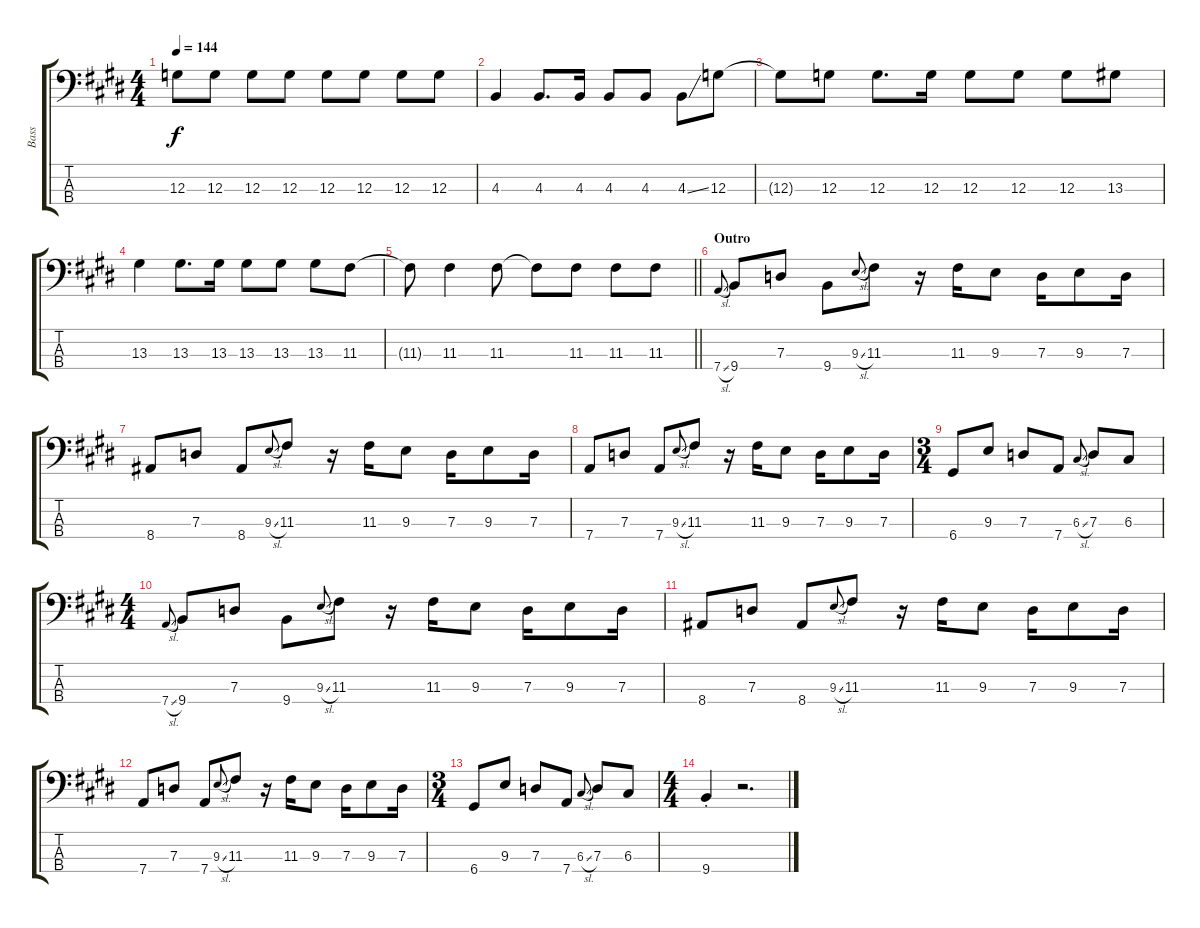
\track ("Bass" "Bass") {instrument electricbasspick}
\staff {score tabs}
\tuning (F2 C2 G1 D1) {hide}
\ts (4 4)
\tempo 144
\clef f4
\ks c#minor
12.3{t}.8{dy f} 12.3.8 12.3.8 12.3.8 12.3.8 12.3.8 12.3.8 12.3.8 |
4.3.4 4.3.8{d} 4.3.16 4.3.8 4.3.8 4.3{ss}.8 12.3.8 |
12.3{t}.8 12.3.8 12.3.8{d} 12.3.16 12.3.8 12.3.8 12.3.8 13.3.8 |
13.3.4 13.3.8{d} 13.3.16 13.3.8 13.3.8 13.3.8 11.3.8 |
\barLineRight lightlight
11.3{t}.8 11.3.4 11.3.8 11.3{t}.8 11.3.8 11.3.8 11.3.8 |
\section ("" "Outro")
7.4{sl}.8{gr onbeat} 9.4.8 7.3.8 9.4.8 9.3{sl}.8{gr onbeat} 11.3.8 r.16 11.3.16 9.3.8 7.3.16 9.3.8 7.3.16 |
8.4.8 7.3.8 8.4.8 9.3{sl}.8{gr onbeat} 11.3.8 r.16 11.3.16 9.3.8 7.3.16 9.3.8 7.3.16 |
7.4.8 7.3.8 7.4.8 9.3{sl}.8{gr onbeat} 11.3.8 r.16 11.3.16 9.3.8 7.3.16 9.3.8 7.3.16 |
\ts (3 4)
6.4.8 9.3.8 7.3.8 7.4.8 6.3{sl}.8{gr onbeat} 7.3.8 6.3.8 |
\ts (4 4)
7.4{sl}.8{gr onbeat} 9.4.8 7.3.8 9.4.8 9.3{sl}.8{gr onbeat} 11.3.8 r.16 11.3.16 9.3.8 7.3.16 9.3.8 7.3.16 |
8.4.8 7.3.8 8.4.8 9.3{sl}.8{gr onbeat} 11.3.8 r.16 11.3.16 9.3.8 7.3.16 9.3.8 7.3.16 |
7.4.8 7.3.8 7.4.8 9.3{sl}.8{gr onbeat} 11.3.8 r.16 11.3.16 9.3.8 7.3.16 9.3.8 7.3.16 |
\ts (3 4)
6.4.8 9.3.8 7.3.8 7.4.8 6.3{sl}.8{gr onbeat} 7.3.8 6.3.8 |
\ts (4 4)
9.4{st}.4 r.2{d}
